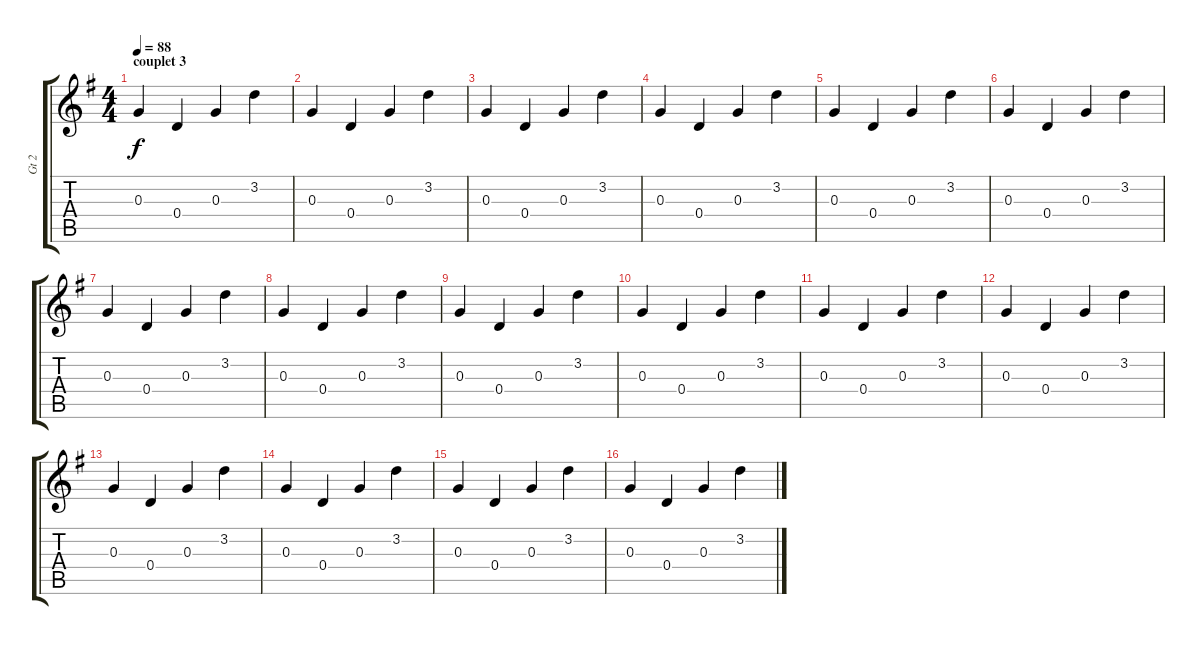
\track ("Gt 2" "Gt 2") {instrument distortionguitar}
\staff {score tabs}
\tuning (E4 B3 G3 D3 A2 E2) {hide}
\ts (4 4)
\section ("" "couplet 3")
\tempo 88
\clef g2
\ks g
0.3.4{dy f} 0.4.4 0.3.4 3.2.4 |
0.3.4 0.4.4 0.3.4 3.2.4 |
0.3.4 0.4.4 0.3.4 3.2.4 |
0.3.4 0.4.4 0.3.4 3.2.4 |
0.3.4 0.4.4 0.3.4 3.2.4 |
0.3.4 0.4.4 0.3.4 3.2.4 |
0.3.4 0.4.4 0.3.4 3.2.4 |
0.3.4 0.4.4 0.3.4 3.2.4 |
0.3.4 0.4.4 0.3.4 3.2.4 |
0.3.4 0.4.4 0.3.4 3.2.4 |
0.3.4 0.4.4 0.3.4 3.2.4 |
0.3.4 0.4.4 0.3.4 3.2.4 |
0.3.4 0.4.4 0.3.4 3.2.4 |
0.3.4 0.4.4 0.3.4 3.2.4 |
0.3.4 0.4.4 0.3.4 3.2.4 |
0.3.4 0.4.4 0.3.4 3.2.4
